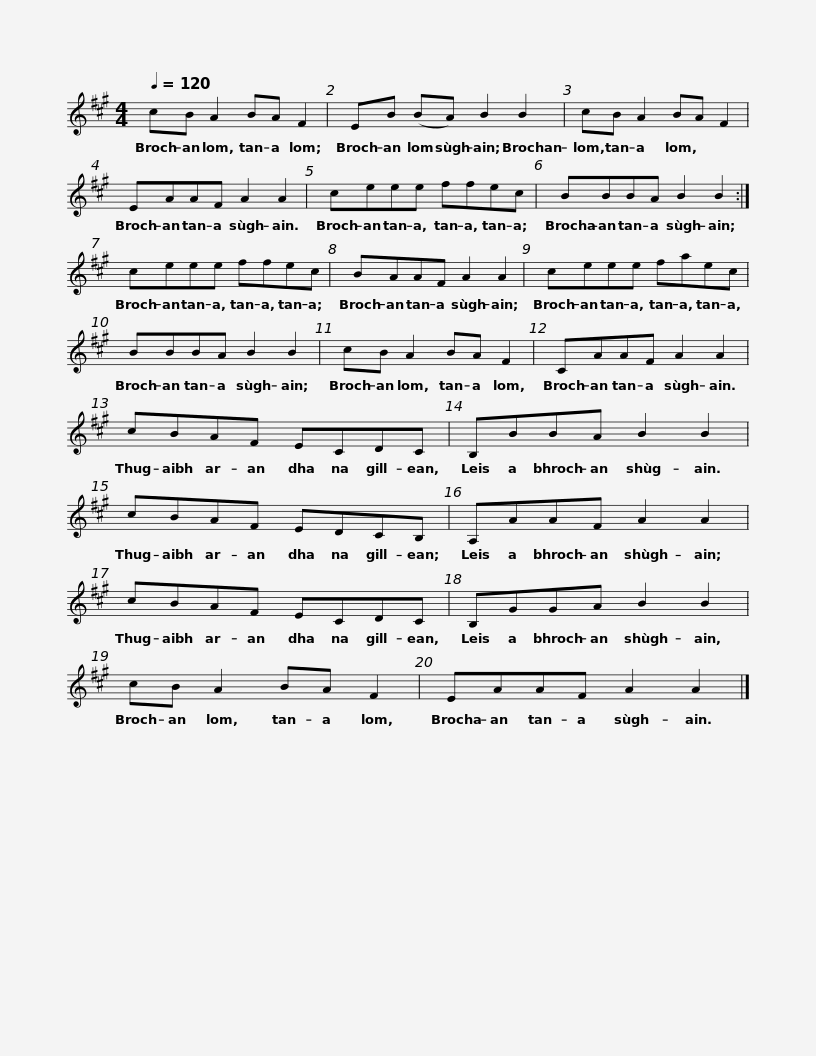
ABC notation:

X:1
L:1/8
Q:1/4=120
M:4/4
I:linebreak $
K:A
V:1 treble
V:1
 cB A2 BA F2 | EB (BA) B2 B2 | cB A2 BA F2 |$ EAAF A2 A2 | ceee ffec | %5
 BBBA B2 B2 :|$ ceee ffec | BAAF A2 A2 | ceee faec |$ BBBA B2 B2 | %10
 cB A2 BA F2 | CAAF A2 A2 |$ cBAF ECDC | B,BBA B2 B2 | cBAF EDCB, |$ %15
 A,AAF A2 A2 | cBAF ECDC | B,GGA B2 B2 |$ cB A2 BA F2 | EAAF A2 A2 |] %20
